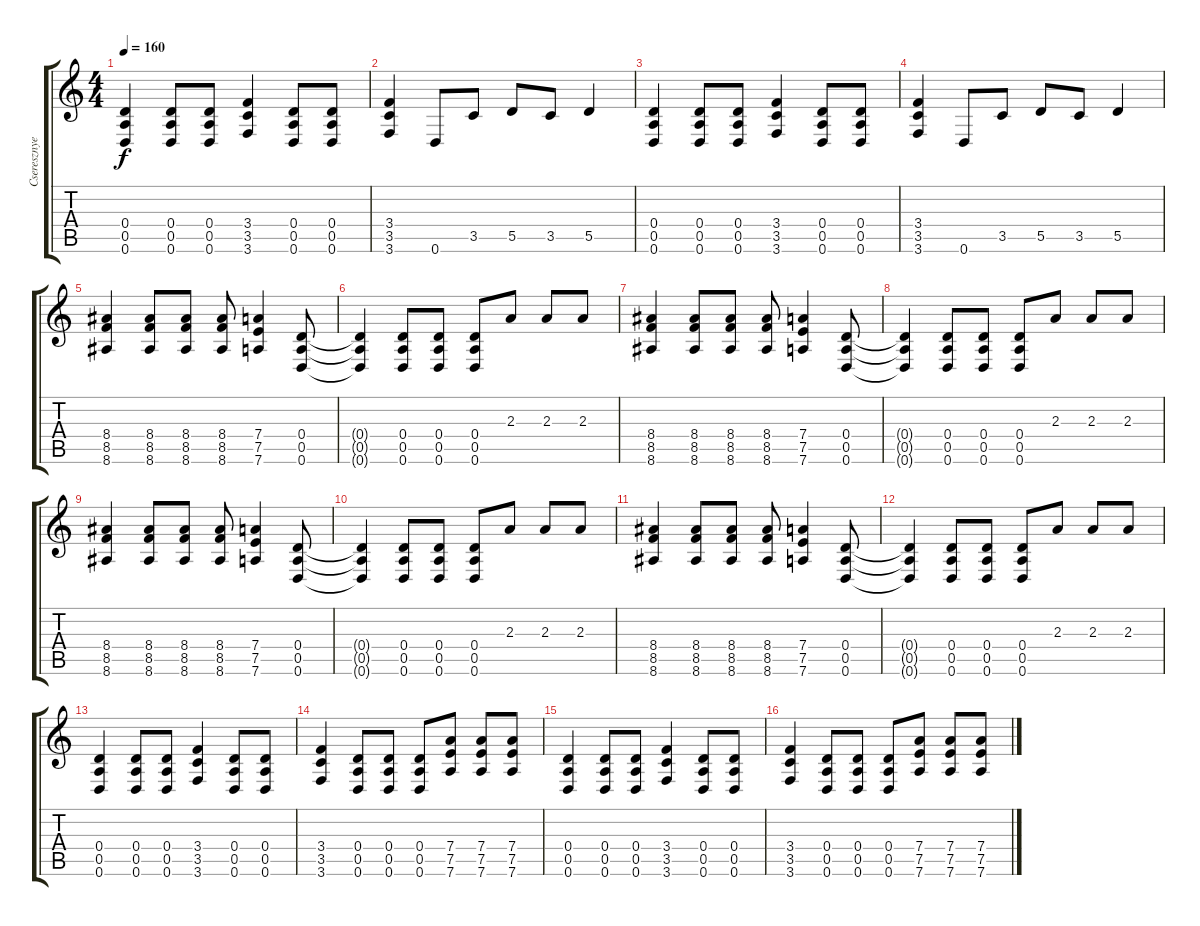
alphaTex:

\track ("Cseresznye - Gitár - Ritmus" "Cseresznye") {instrument distortionguitar}
\staff {score tabs}
\tuning (E4 B3 G3 D3 A2 D2) {hide}
\ts (4 4)
\tempo 160
\clef g2
\ks c
(0.4 0.5 0.6).4{dy f} (0.4 0.5 0.6).8 (0.4 0.5 0.6).8 (3.4 3.5 3.6).4 (0.4 0.5 0.6).8 (0.4 0.5 0.6).8 |
(3.4 3.5 3.6).4 0.6.8 3.5.8 5.5.8 3.5.8 5.5.4 |
(0.4 0.5 0.6).4 (0.4 0.5 0.6).8 (0.4 0.5 0.6).8 (3.4 3.5 3.6).4 (0.4 0.5 0.6).8 (0.4 0.5 0.6).8 |
(3.4 3.5 3.6).4 0.6.8 3.5.8 5.5.8 3.5.8 5.5.4 |
(8.4 8.5 8.6).4 (8.4 8.5 8.6).8 (8.4 8.5 8.6).8 (8.4 8.5 8.6).8 (7.4 7.5 7.6).4 (0.4 0.5 0.6).8 |
(0.4{t} 0.5{t} 0.6{t}).4 (0.4 0.5 0.6).8 (0.4 0.5 0.6).8 (0.4 0.5 0.6).8 2.3.8 2.3.8 2.3.8 |
(8.4 8.5 8.6).4 (8.4 8.5 8.6).8 (8.4 8.5 8.6).8 (8.4 8.5 8.6).8 (7.4 7.5 7.6).4 (0.4 0.5 0.6).8 |
(0.4{t} 0.5{t} 0.6{t}).4 (0.4 0.5 0.6).8 (0.4 0.5 0.6).8 (0.4 0.5 0.6).8 2.3.8 2.3.8 2.3.8 |
(8.4 8.5 8.6).4 (8.4 8.5 8.6).8 (8.4 8.5 8.6).8 (8.4 8.5 8.6).8 (7.4 7.5 7.6).4 (0.4 0.5 0.6).8 |
(0.4{t} 0.5{t} 0.6{t}).4 (0.4 0.5 0.6).8 (0.4 0.5 0.6).8 (0.4 0.5 0.6).8 2.3.8 2.3.8 2.3.8 |
(8.4 8.5 8.6).4 (8.4 8.5 8.6).8 (8.4 8.5 8.6).8 (8.4 8.5 8.6).8 (7.4 7.5 7.6).4 (0.4 0.5 0.6).8 |
(0.4{t} 0.5{t} 0.6{t}).4 (0.4 0.5 0.6).8 (0.4 0.5 0.6).8 (0.4 0.5 0.6).8 2.3.8 2.3.8 2.3.8 |
(0.4 0.5 0.6).4 (0.4 0.5 0.6).8 (0.4 0.5 0.6).8 (3.4 3.5 3.6).4 (0.4 0.5 0.6).8 (0.4 0.5 0.6).8 |
(3.4 3.5 3.6).4 (0.4 0.5 0.6).8 (0.4 0.5 0.6).8 (0.4 0.5 0.6).8 (7.4 7.5 7.6).8 (7.4 7.5 7.6).8 (7.4 7.5 7.6).8 |
(0.4 0.5 0.6).4 (0.4 0.5 0.6).8 (0.4 0.5 0.6).8 (3.4 3.5 3.6).4 (0.4 0.5 0.6).8 (0.4 0.5 0.6).8 |
(3.4 3.5 3.6).4 (0.4 0.5 0.6).8 (0.4 0.5 0.6).8 (0.4 0.5 0.6).8 (7.4 7.5 7.6).8 (7.4 7.5 7.6).8 (7.4 7.5 7.6).8
